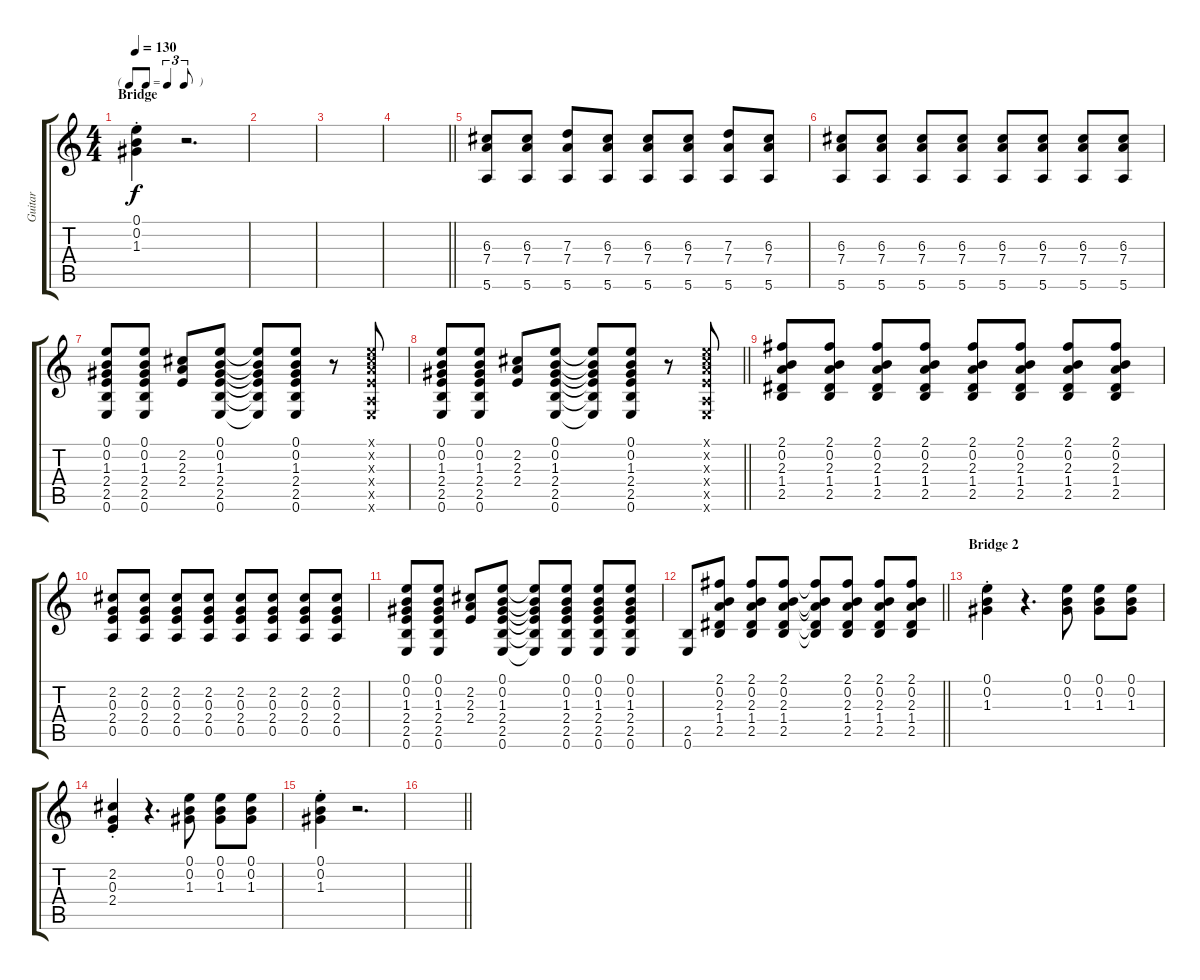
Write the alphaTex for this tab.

\track ("Guitar" "Guitar") {instrument acousticguitarsteel}
\staff {score tabs}
\tuning (E4 B3 G3 D3 A2 E2) {hide}
\ts (4 4)
\tf triplet8th
\section ("" "Bridge")
\tempo 130
\clef g2
\ks c
(0.1{st} 0.2{st} 1.3{st}).4{dy f} r.2{d} |
|
|
\barLineRight lightlight
|
(6.3 7.4 5.6).8 (6.3 7.4 5.6).8 (7.3 7.4 5.6).8 (6.3 7.4 5.6).8 (6.3 7.4 5.6).8 (6.3 7.4 5.6).8 (7.3 7.4 5.6).8 (6.3 7.4 5.6).8 |
(6.3 7.4 5.6).8 (6.3 7.4 5.6).8 (6.3 7.4 5.6).8 (6.3 7.4 5.6).8 (6.3 7.4 5.6).8 (6.3 7.4 5.6).8 (6.3 7.4 5.6).8 (6.3 7.4 5.6).8 |
(0.1 0.2 1.3 2.4 2.5 0.6).8 (0.1 0.2 1.3 2.4 2.5 0.6).8 (2.2 2.3 2.4).8 (0.1 0.2 1.3 2.4 2.5 0.6).8 (0.1{t} 0.2{t} 1.3{t} 2.4{t} 2.5{t} 0.6{t}).8 (0.1 0.2 1.3 2.4 2.5 0.6).8 r.8 (0.1{x} 2.2{x} 2.3{x} 2.4{x} 0.5{x} 0.6{x}).8 |
\barLineRight lightlight
(0.1 0.2 1.3 2.4 2.5 0.6).8 (0.1 0.2 1.3 2.4 2.5 0.6).8 (2.2 2.3 2.4).8 (0.1 0.2 1.3 2.4 2.5 0.6).8 (0.1{t} 0.2{t} 1.3{t} 2.4{t} 2.5{t} 0.6{t}).8 (0.1 0.2 1.3 2.4 2.5 0.6).8 r.8 (0.1{x} 2.2{x} 2.3{x} 2.4{x} 0.5{x} 0.6{x}).8 |
(2.1 0.2 2.3 1.4 2.5).8 (2.1 0.2 2.3 1.4 2.5).8 (2.1 0.2 2.3 1.4 2.5).8 (2.1 0.2 2.3 1.4 2.5).8 (2.1 0.2 2.3 1.4 2.5).8 (2.1 0.2 2.3 1.4 2.5).8 (2.1 0.2 2.3 1.4 2.5).8 (2.1 0.2 2.3 1.4 2.5).8 |
(2.2 0.3 2.4 0.5).8 (2.2 0.3 2.4 0.5).8 (2.2 0.3 2.4 0.5).8 (2.2 0.3 2.4 0.5).8 (2.2 0.3 2.4 0.5).8 (2.2 0.3 2.4 0.5).8 (2.2 0.3 2.4 0.5).8 (2.2 0.3 2.4 0.5).8 |
(0.1 0.2 1.3 2.4 2.5 0.6).8 (0.1 0.2 1.3 2.4 2.5 0.6).8 (2.2 2.3 2.4).8 (0.1 0.2 1.3 2.4 2.5 0.6).8 (0.1{t} 0.2{t} 1.3{t} 2.4{t} 2.5{t} 0.6{t}).8 (0.1 0.2 1.3 2.4 2.5 0.6).8 (0.1 0.2 1.3 2.4 2.5 0.6).8 (0.1 0.2 1.3 2.4 2.5 0.6).8 |
\barLineRight lightlight
(2.5 0.6).8 (2.1 0.2 2.3 1.4 2.5).8 (2.1 0.2 2.3 1.4 2.5).8 (2.1 0.2 2.3 1.4 2.5).8 (2.1{t} 0.2{t} 2.3{t} 1.4{t} 2.5{t}).8 (2.1 0.2 2.3 1.4 2.5).8 (2.1 0.2 2.3 1.4 2.5).8 (2.1 0.2 2.3 1.4 2.5).8 |
\section ("" "Bridge 2")
(0.1{st} 0.2{st} 1.3{st}).4 r.4{d} (0.1 0.2 1.3).8 (0.1 0.2 1.3).8 (0.1 0.2 1.3).8 |
(2.2{st} 0.3{st} 2.4{st}).4 r.4{d} (0.1 0.2 1.3).8 (0.1 0.2 1.3).8 (0.1 0.2 1.3).8 |
(0.1{st} 0.2{st} 1.3{st}).4 r.2{d} |
\barLineRight lightlight
